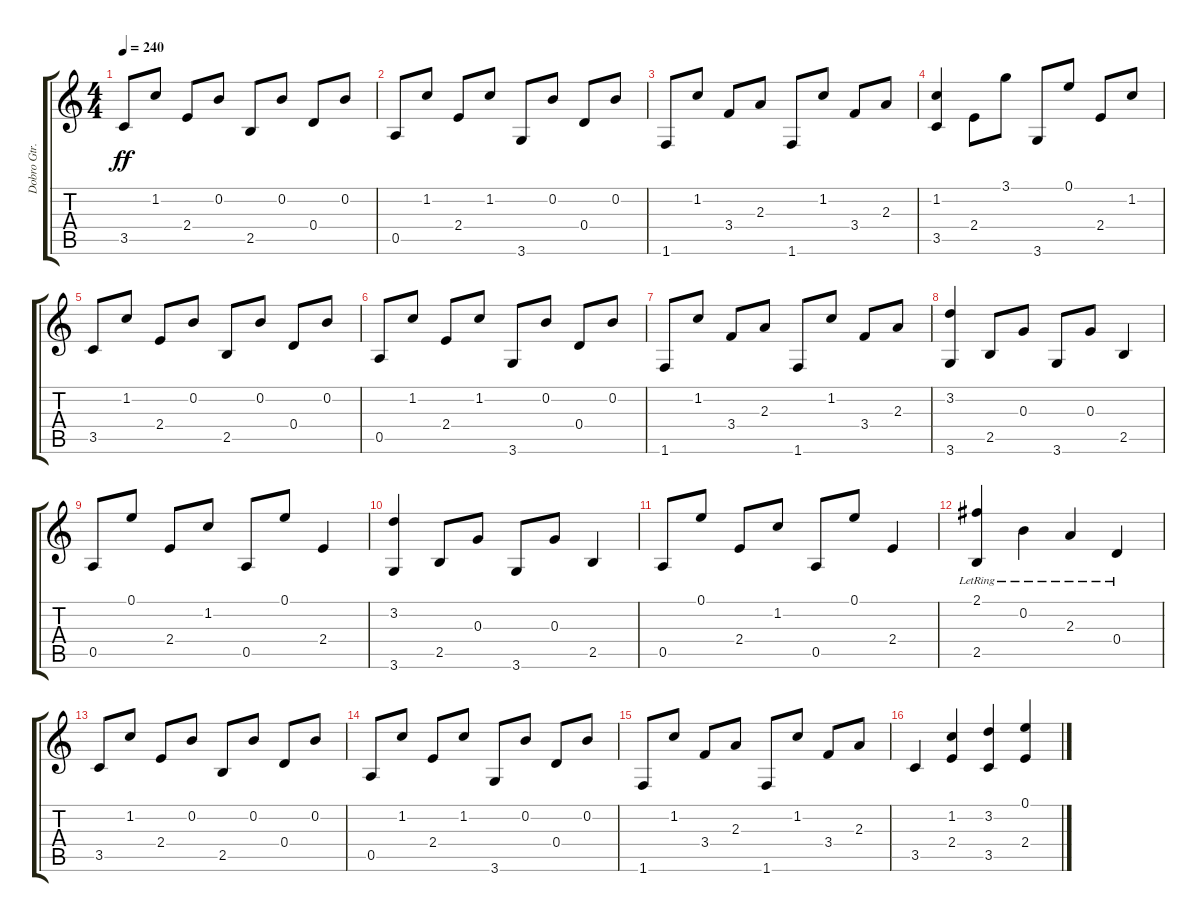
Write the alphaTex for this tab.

\track ("Dobro Gtr." "Dobro Gtr.") {instrument banjo}
\staff {score tabs}
\tuning (E4 B3 G3 D3 A2 E2) {hide}
\displaytranspose 12
\ts (4 4)
\tempo 240
\clef g2
\ks c
3.5.8{dy ff instrument banjo} 1.2.8 2.4.8 0.2.8 2.5.8 0.2.8 0.4.8 0.2.8 |
0.5.8 1.2.8 2.4.8 1.2.8 3.6.8 0.2.8 0.4.8 0.2.8 |
1.6.8 1.2.8 3.4.8 2.3.8 1.6.8 1.2.8 3.4.8 2.3.8 |
(1.2 3.5).4 2.4.8 3.1.8 3.6.8 0.1.8 2.4.8 1.2.8 |
3.5.8 1.2.8 2.4.8 0.2.8 2.5.8 0.2.8 0.4.8 0.2.8 |
0.5.8 1.2.8 2.4.8 1.2.8 3.6.8 0.2.8 0.4.8 0.2.8 |
1.6.8 1.2.8 3.4.8 2.3.8 1.6.8 1.2.8 3.4.8 2.3.8 |
(3.2 3.6).4 2.5.8 0.3.8 3.6.8 0.3.8 2.5.4 |
0.5.8 0.1.8 2.4.8 1.2.8 0.5.8 0.1.8 2.4.4 |
(3.2 3.6).4 2.5.8 0.3.8 3.6.8 0.3.8 2.5.4 |
0.5.8 0.1.8 2.4.8 1.2.8 0.5.8 0.1.8 2.4.4 |
(2.1{lr} 2.5{lr}).4 0.2{lr}.4 2.3{lr}.4 0.4{lr}.4 |
3.5.8 1.2.8 2.4.8 0.2.8 2.5.8 0.2.8 0.4.8 0.2.8 |
0.5.8 1.2.8 2.4.8 1.2.8 3.6.8 0.2.8 0.4.8 0.2.8 |
1.6.8 1.2.8 3.4.8 2.3.8 1.6.8 1.2.8 3.4.8 2.3.8 |
3.5.4 (1.2 2.4).4 (3.2 3.5).4 (0.1 2.4).4
